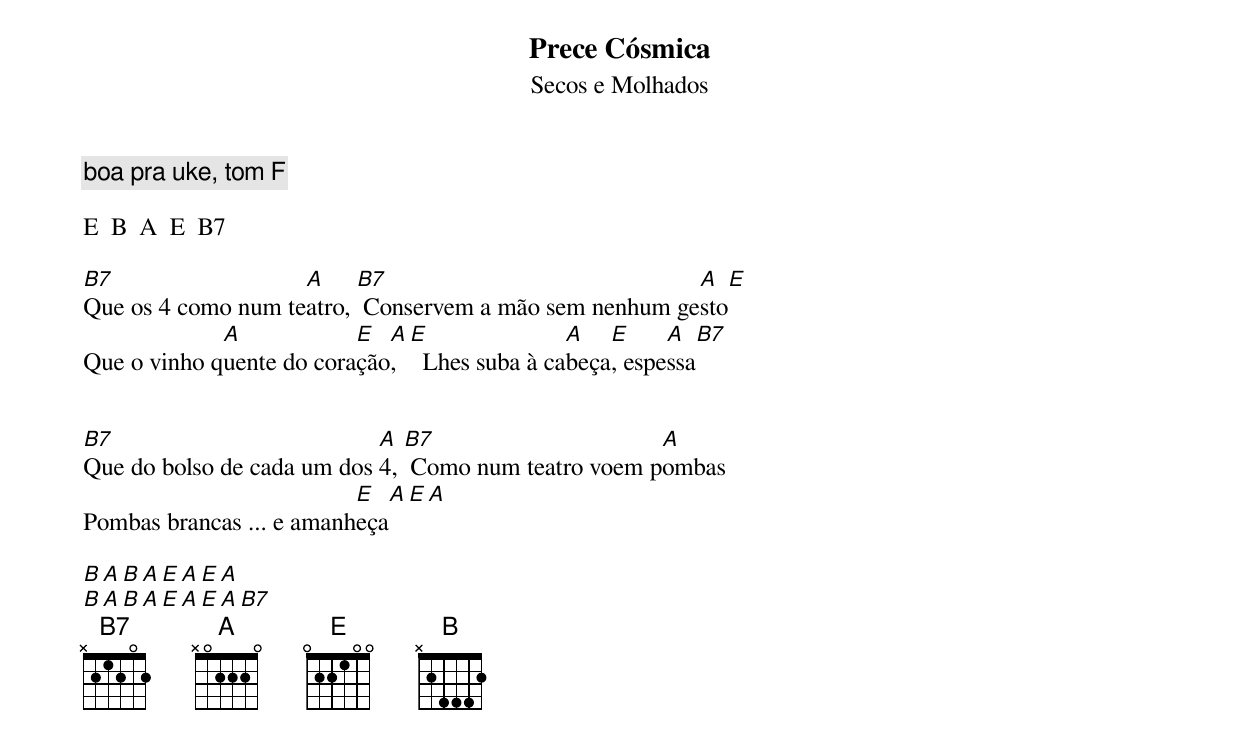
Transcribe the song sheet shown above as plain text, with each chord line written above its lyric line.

Prece Cósmica
Secos e Molhados

boa pra uke, tom F

E  B  A  E  B7

B7                  A     B7                            A    E
Que os 4 como num teatro,  Conservem a mão sem nenhum gesto
             A            E  A  E               A   E     A  B7
Que o vinho quente do coração,    Lhes suba à cabeça, espessa


B7                          A  B7                     A
Que do bolso de cada um dos 4,  Como num teatro voem pombas
                          E   A  E  A
Pombas brancas ... e amanheça

B  A  B  A  E  A  E  A
B  A  B  A  E  A  E  A  B7
